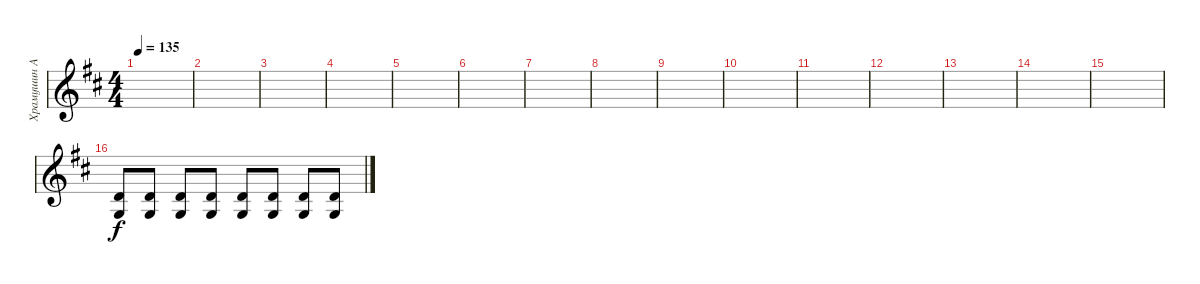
\track ("Храмушин Александр" "Храмушин А") {instrument overdrivenguitar}
\staff {score}
\tuning (E4 B3 G3 D3 A2 E2) {hide}
\ts (4 4)
\tempo 135
\clef g2
\ks d
|
|
|
|
|
|
|
|
|
|
|
|
|
|
|
(5.5 3.6).8 (5.5 3.6).8 (5.5 3.6).8 (5.5 3.6).8 (5.5 3.6).8 (5.5 3.6).8 (5.5 3.6).8 (5.5 3.6).8
